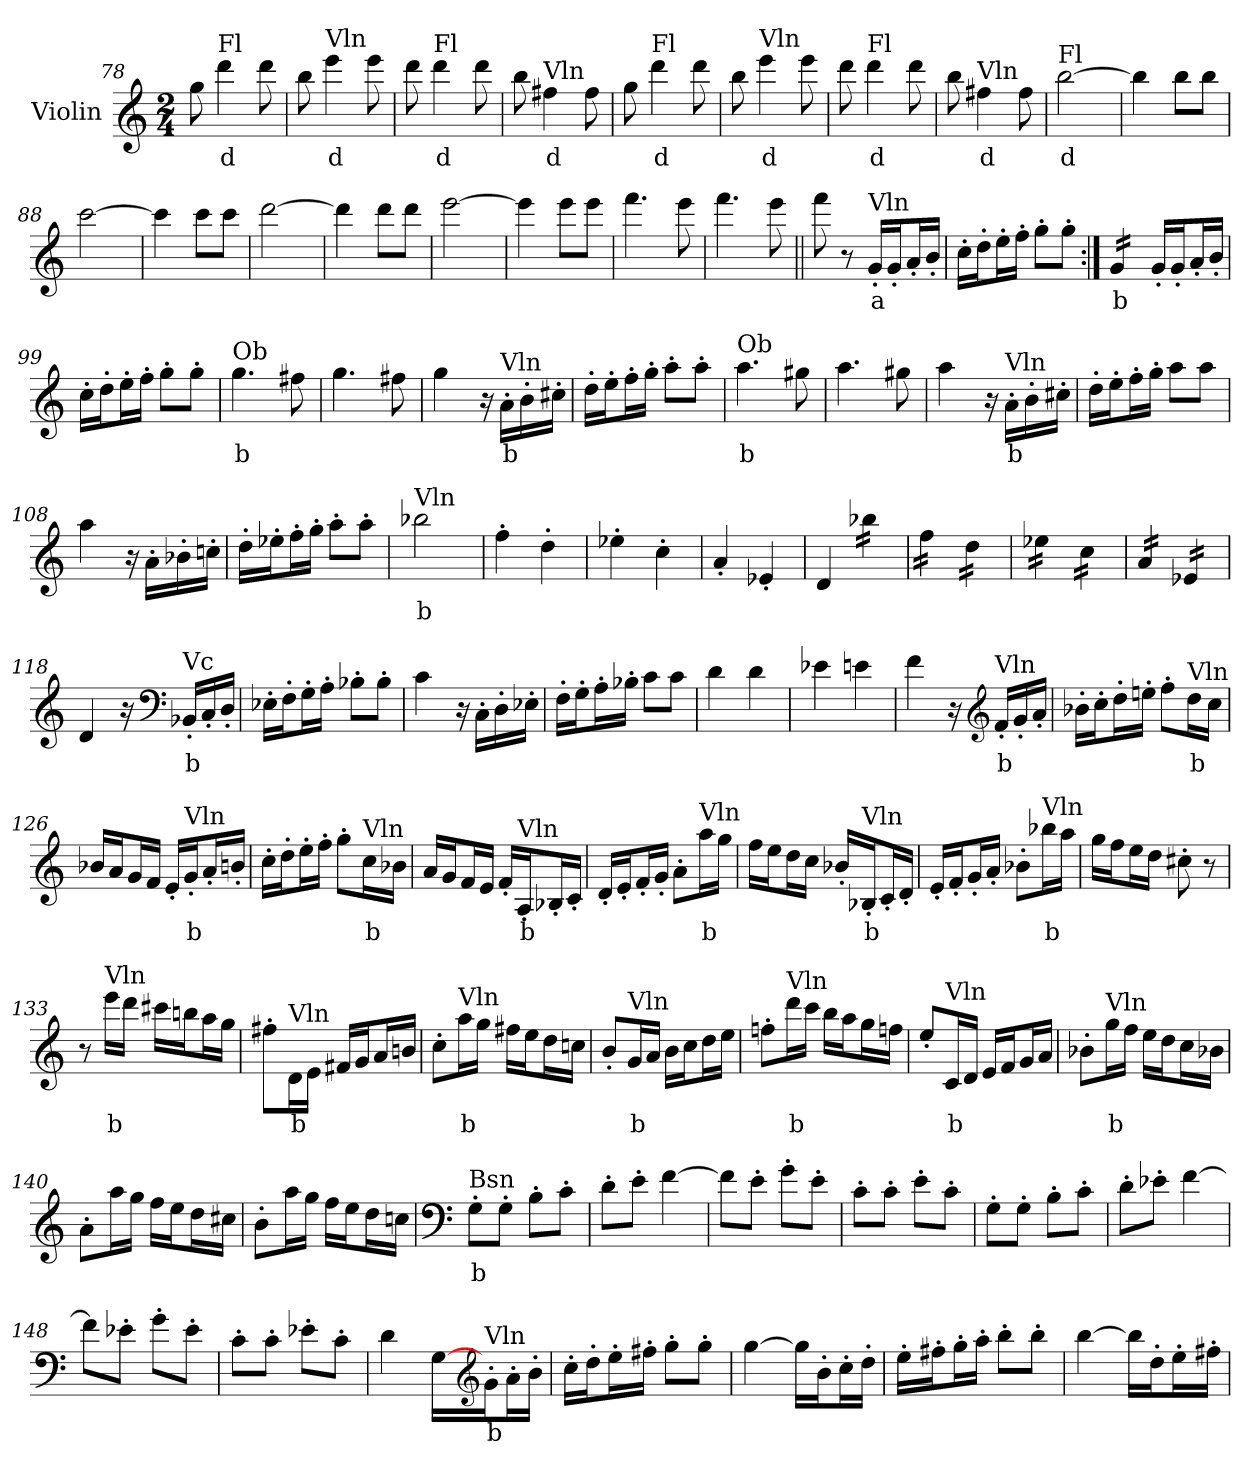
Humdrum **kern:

**kern	**text
*part1	*part1
*staff1	*staff1
*I"Violin	*
*I'Vln	*
*clefG2	*
*k[]	*
*M2/4	*
=78	=78
8gg	.
!LO:TX:a:t=Fl	!
!	!LO:LY:b:color=#FF0000
4ddd	d
8ddd	.
=79	=79
8bb	.
!LO:TX:a:t=Vln	!
!	!LO:LY:b:color=#FF0000
4eee	d
8eee	.
=80	=80
8ddd	.
!LO:TX:a:t=Fl	!
!	!LO:LY:b:color=#FF0000
4ddd	d
8ddd	.
=81	=81
8bb	.
!LO:TX:a:t=Vln	!
!	!LO:LY:b:color=#FF0000
4ff#X\	d
8ff#\	.
=82	=82
8gg\	.
!LO:TX:a:t=Fl	!
!	!LO:LY:b:color=#FF0000
4ddd	d
8ddd	.
=83	=83
8bb	.
!LO:TX:a:t=Vln	!
!	!LO:LY:b:color=#FF0000
4eee	d
8eee	.
=84	=84
8ddd	.
!LO:TX:a:t=Fl	!
!	!LO:LY:b:color=#FF0000
4ddd	d
8ddd	.
=85	=85
8bb	.
!LO:TX:a:t=Vln	!
!	!LO:LY:b:color=#FF0000
4ff#X\	d
8ff#\	.
=86	=86
!LO:TX:a:t=Fl	!
!	!LO:LY:b:color=#FF0000
[2bb	d
=87	=87
4bb]	.
8bb\L	.
8bb\J	.
!!LO:PB:g=z
=88	=88
[2ccc	.
=89	=89
4ccc]	.
8ccc\L	.
8ccc\J	.
=90	=90
[2ddd	.
=91	=91
4ddd]	.
8ddd\L	.
8ddd\J	.
=92	=92
[2eee	.
=93	=93
4eee]	.
8eee\L	.
8eee\J	.
=94	=94
4.fff	.
8eee	.
=95	=95
4.fff	.
8eee	.
=96||	=96||
8fff	.
8r	.
!LO:TX:a:t=Vln	!
!	!LO:LY:b:color=#FF0000
16g'/LL	a
16g'/J	.
16a'/L	.
16b'/JJ	.
=97	=97
16cc'\LL	.
16dd'\J	.
16ee'\L	.
16ff'\JJ	.
8gg'\L	.
8gg'\J	.
=98:|!	=98:|!
!LO:TX:a:t=Vln	!
!	!LO:LY:b:color=#FF0000
*tremolo	*
16gLL	b
16g	.
16g	.
16gJJ	.
*Xtremolo	*
16g'/LL	.
16g'/J	.
16a'/L	.
16b'/JJ	.
!!LO:PB:g=z
=99	=99
16cc'\LL	.
16dd'\J	.
16ee'\L	.
16ff'\JJ	.
8gg'\L	.
8gg'\J	.
=100	=100
!LO:TX:a:t=Ob	!
!	!LO:LY:b:color=#FF0000
4.gg	b
8ff#X	.
=101	=101
4.gg	.
8ff#X	.
=102	=102
4gg	.
16r	.
!LO:TX:a:t=Vln	!
!	!LO:LY:b:color=#FF0000
16a'\LL	b
16b'\	.
16cc#X'\JJ	.
=103	=103
16dd'\LL	.
16ee'\J	.
16ff'\L	.
16gg'\JJ	.
8aa'\L	.
8aa'\J	.
=104	=104
!LO:TX:a:t=Ob	!
!	!LO:LY:b:color=#FF0000
4.aa	b
8gg#X	.
=105	=105
4.aa	.
8gg#X	.
=106	=106
4aa	.
16r	.
!LO:TX:a:t=Vln	!
!	!LO:LY:b:color=#FF0000
16a'\LL	b
16b'\	.
16cc#X'\JJ	.
=107	=107
16dd'\LL	.
16ee'\J	.
16ff'\L	.
16gg'\JJ	.
8aa\L	.
8aa\J	.
=108	=108
4aa	.
16r	.
16a'\LL	.
16b-X'\	.
16ccn'\JJ	.
=109	=109
16dd'\LL	.
16ee-X'\J	.
16ff'\L	.
16gg'\JJ	.
8aa'\L	.
8aa'\J	.
=110	=110
!LO:TX:a:t=Vln	!
!	!LO:LY:b:color=#FF0000
2bb-X	b
=111	=111
4ff'	.
4dd'	.
!!LO:PB:g=z
=112	=112
4ee-X'	.
4cc'	.
=113	=113
4a'	.
4e-X'	.
=114	=114
4d	.
*tremolo	*
16bb-XLL	.
16bb-X	.
16bb-X	.
16bb-XJJ	.
=115	=115
16ffLL	.
16ff	.
16ff	.
16ffJJ	.
16ddLL	.
16dd	.
16dd	.
16ddJJ	.
=116	=116
16ee-XLL	.
16ee-X	.
16ee-X	.
16ee-XJJ	.
16ccLL	.
16cc	.
16cc	.
16ccJJ	.
=117	=117
16aLL	.
16a	.
16a	.
16aJJ	.
16e-XLL	.
16e-X	.
16e-X	.
16e-XJJ	.
*Xtremolo	*
=118	=118
4d	.
16r	.
*clefF4	*
!LO:TX:a:t=Vc	!
!	!LO:LY:b:color=#FF0000
16BB-'/LL	b
16C'/	.
16D'/JJ	.
=119	=119
16E-X'\LL	.
16F'\J	.
16G'\L	.
16A'\JJ	.
8B-X'\L	.
8B-'\J	.
=120	=120
4c	.
16r	.
16C'\LL	.
16D'\	.
16E-X'\JJ	.
=121	=121
16F'\LL	.
16G'\J	.
16A'\L	.
16B-X'\JJ	.
8c\L	.
8c\J	.
=122	=122
4d	.
4d	.
=123	=123
4e-X	.
4en	.
=124	=124
4f	.
16r	.
*clefG2	*
!LO:TX:a:t=Vln	!
!	!LO:LY:b:color=#FF0000
16f'/LL	b
16g'/	.
16a'/JJ	.
!!LO:PB:g=z
=125	=125
16b-X'\LL	.
16cc'\J	.
16dd'\L	.
16een'\JJ	.
8ff'\L	.
!LO:TX:a:t=Vln	!
!	!LO:LY:b:color=#FF0000
16dd\L	b
16cc\JJ	.
=126	=126
16b-X/LL	.
16a/J	.
16g/L	.
16f/JJ	.
16e'/LL	.
!LO:TX:a:t=Vln	!
!	!LO:LY:b:color=#FF0000
16g'/J	b
16a'/L	.
16b'/JJ	.
=127	=127
16cc'\LL	.
16dd'\J	.
16ee'\L	.
16ff'\JJ	.
8gg'\L	.
!LO:TX:a:t=Vln	!
!	!LO:LY:b:color=#FF0000
16cc\L	b
16b-X\JJ	.
=128	=128
16a/LL	.
16g/J	.
16f/L	.
16e/JJ	.
16f'/LL	.
!LO:TX:a:t=Vln	!
!	!LO:LY:b:color=#FF0000
16A'/J	b
16B-X'/L	.
16c'/JJ	.
=129	=129
16d'/LL	.
16e'/J	.
16f'/L	.
16g'/JJ	.
8a'\L	.
!LO:TX:a:t=Vln	!
!	!LO:LY:b:color=#FF0000
16aa\L	b
16gg\JJ	.
=130	=130
16ff\LL	.
16ee\J	.
16dd\L	.
16cc\JJ	.
16b-X'/LL	.
!LO:TX:a:t=Vln	!
!	!LO:LY:b:color=#FF0000
16B-X'/J	b
16c'/L	.
16d'/JJ	.
=131	=131
16e'/LL	.
16f'/J	.
16g'/L	.
16a'/JJ	.
8b-X'\L	.
!LO:TX:a:t=Vln	!
!	!LO:LY:b:color=#FF0000
16bb-X\L	b
16aa\JJ	.
=132	=132
16gg\LL	.
16ff\J	.
16ee\L	.
16dd\JJ	.
8cc#X'	.
8r	.
!!LO:PB:g=z
=133	=133
8r	.
!LO:TX:a:t=Vln	!
!	!LO:LY:b:color=#FF0000
16eee\LL	b
16ddd\JJ	.
16ccc#X\LL	.
16bbn\J	.
16aa\L	.
16gg\JJ	.
=134	=134
8ff#X'\L	.
!LO:TX:a:t=Vln	!
!	!LO:LY:b:color=#FF0000
16d\L	b
16e\JJ	.
16f#X/LL	.
16g/J	.
16a/L	.
16bn/JJ	.
=135	=135
8cc'\L	.
!LO:TX:a:t=Vln	!
!	!LO:LY:b:color=#FF0000
16aa\L	b
16gg\JJ	.
16ff#X\LL	.
16ee\J	.
16dd\L	.
16ccn\JJ	.
=136	=136
8b'/L	.
!LO:TX:a:t=Vln	!
!	!LO:LY:b:color=#FF0000
16g/L	b
16a/JJ	.
16b\LL	.
16cc\J	.
16dd\L	.
16ee\JJ	.
=137	=137
8ffn'\L	.
!LO:TX:a:t=Vln	!
!	!LO:LY:b:color=#FF0000
16ddd\L	b
16ccc\JJ	.
16bb\LL	.
16aa\J	.
16gg\L	.
16ffn\JJ	.
=138	=138
8ee'/L	.
!LO:TX:a:t=Vln	!
!	!LO:LY:b:color=#FF0000
16c/L	b
16d/JJ	.
16e/LL	.
16f/J	.
16g/L	.
16a/JJ	.
=139	=139
8b-X'\L	.
!LO:TX:a:t=Vln	!
!	!LO:LY:b:color=#FF0000
16gg\L	b
16ff\JJ	.
16ee\LL	.
16dd\J	.
16cc\L	.
16b-X\JJ	.
=140	=140
8a'\L	.
16aa\L	.
16gg\JJ	.
16ff\LL	.
16ee\J	.
16dd\L	.
16cc#X\JJ	.
!!LO:PB:g=z
=141	=141
8b'\L	.
16aa\L	.
16gg\JJ	.
16ff\LL	.
16ee\J	.
16dd\L	.
16ccn\JJ	.
=142	=142
*clefF4	*
!LO:TX:a:t=Bsn	!
!	!LO:LY:b:color=#FF0000
8G'\L	b
8G'\J	.
8B'\L	.
8c'\J	.
=143	=143
8d'\L	.
8e'\J	.
[4f	.
=144	=144
8f\L]	.
8e'\J	.
8g'\L	.
8e'\J	.
=145	=145
8c'\L	.
8c'\J	.
8e'\L	.
8c'\J	.
=146	=146
8G'\L	.
8G'\J	.
8B'\L	.
8c'\J	.
=147	=147
8d'\L	.
8e-X'\J	.
[4f	.
=148	=148
8f\L]	.
8e-X'\J	.
8g'\L	.
8e-'\J	.
=149	=149
8c'\L	.
8c'\J	.
8e-X'\L	.
8c'\J	.
=150	=150
4d	.
[16G\LL	.
*clefG2	*
!LO:TX:a:t=Vln	!
!	!LO:LY:b:color=#FF0000
16g'\J	b
16a'\L	.
16b'\JJ	.
!!LO:PB:g=z
=151	=151
16cc'\LL	.
16dd'\J	.
16ee'\L	.
16ff#X'\JJ	.
8gg'\L	.
8gg'\J	.
=152	=152
[4gg	.
16gg\LL]	.
16b'\J	.
16cc'\L	.
16dd'\JJ	.
=153	=153
16ee'\LL	.
16ff#X'\J	.
16gg'\L	.
16aa'\JJ	.
8bb'\L	.
8bb'\J	.
=154	=154
[4bb	.
16bb\LL]	.
16dd'\J	.
16ee'\L	.
16ff#X'\JJ	.
=	=
*-	*-
